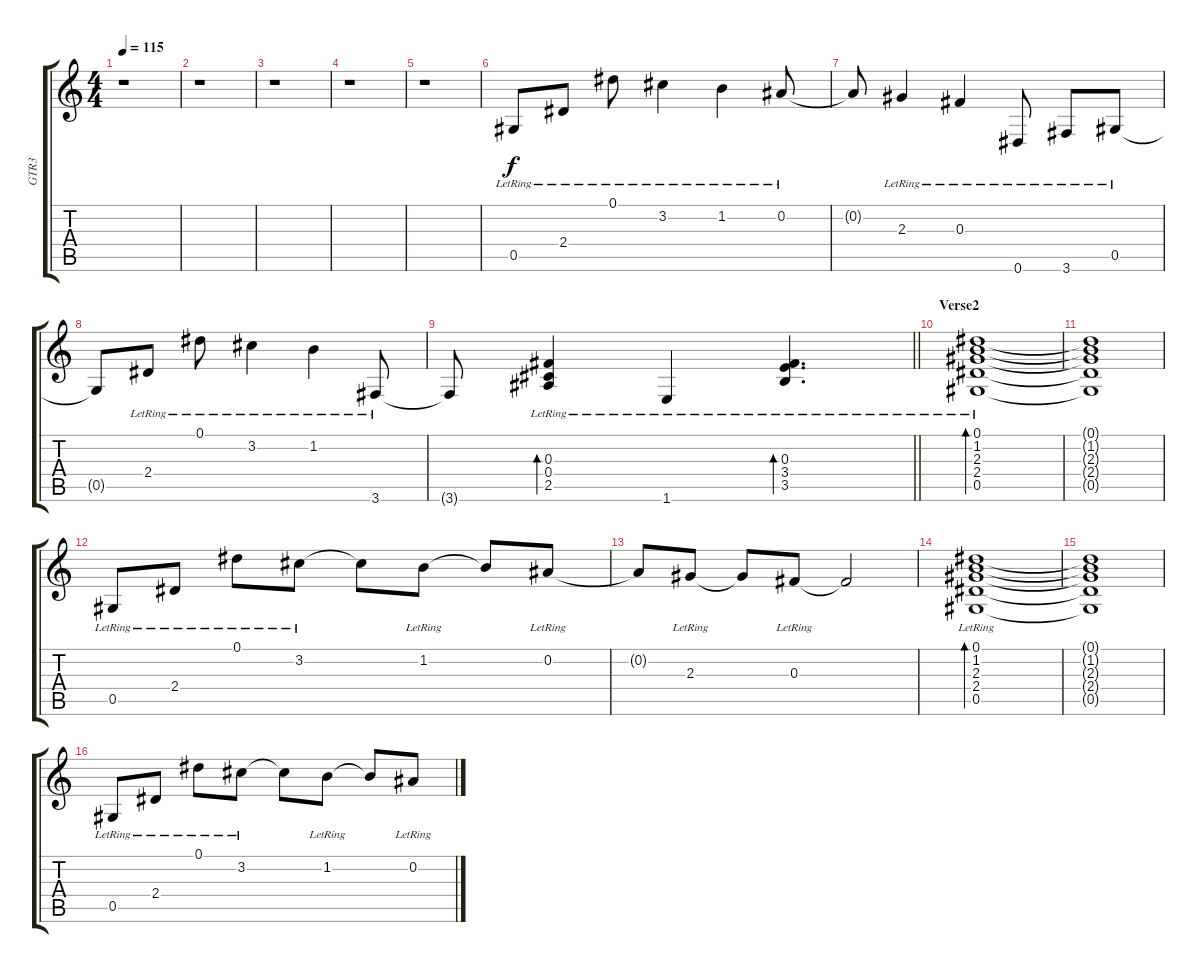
\track ("GTR3" "GTR3") {instrument electricguitarclean}
\staff {score tabs}
\tuning (Eb4 Bb3 Gb3 Db3 Ab2 Eb2) {hide}
\ts (4 4)
\tempo 115
\clef g2
\ks c
r.1{dy f} |
r.1 |
r.1 |
r.1 |
r.1 |
0.5{lr}.8 2.4{lr}.8 0.1{lr}.8 3.2{lr}.4 1.2{lr}.4 0.2{lr}.8 |
0.2{t}.8 2.3{lr}.4 0.3{lr}.4 0.6{lr}.8 3.6{lr}.8 0.5{lr}.8 |
0.5{t}.8 2.4{lr}.8 0.1{lr}.8 3.2{lr}.4 1.2{lr}.4 3.6{lr}.8 |
\barLineRight lightlight
3.6{t}.8 (0.3{lr} 0.4{lr} 2.5{lr}).4{bd 240} 1.6{lr}.4 (0.3{lr} 3.4{lr} 3.5{lr}).4{d bd 240} |
\section ("" "Verse2")
(0.1 1.2 2.3{lr} 2.4 0.5).1{bd 240} |
(0.1{t} 1.2{t} 2.3{t} 2.4{t} 0.5{t}).1 |
0.5{lr}.8 2.4{lr}.8 0.1{lr}.8 3.2{lr}.8 3.2{t}.8 1.2{lr}.8 1.2{t}.8 0.2{lr}.8 |
0.2{t}.8 2.3{lr}.8 2.3{t}.8 0.3{lr}.8 0.3{t}.2 |
(0.1 1.2 2.3{lr} 2.4 0.5).1{bd 240} |
(0.1{t} 1.2{t} 2.3{t} 2.4{t} 0.5{t}).1 |
0.5{lr}.8 2.4{lr}.8 0.1{lr}.8 3.2{lr}.8 3.2{t}.8 1.2{lr}.8 1.2{t}.8 0.2{lr}.8
